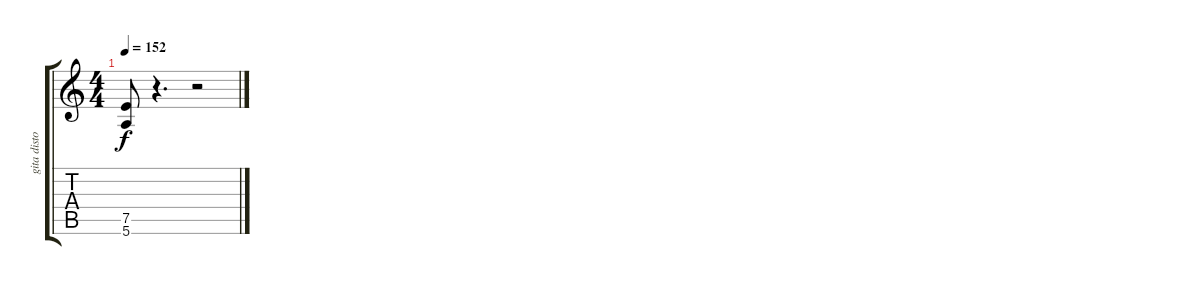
\track ("gita distortion" "gita disto") {instrument overdrivenguitar}
\staff {score tabs}
\tuning (E4 B3 G3 D3 A2 E2) {hide}
\ts (4 4)
\tempo 152
\clef g2
\ks c
(7.5 5.6).8{dy f} r.4{d} r.2
